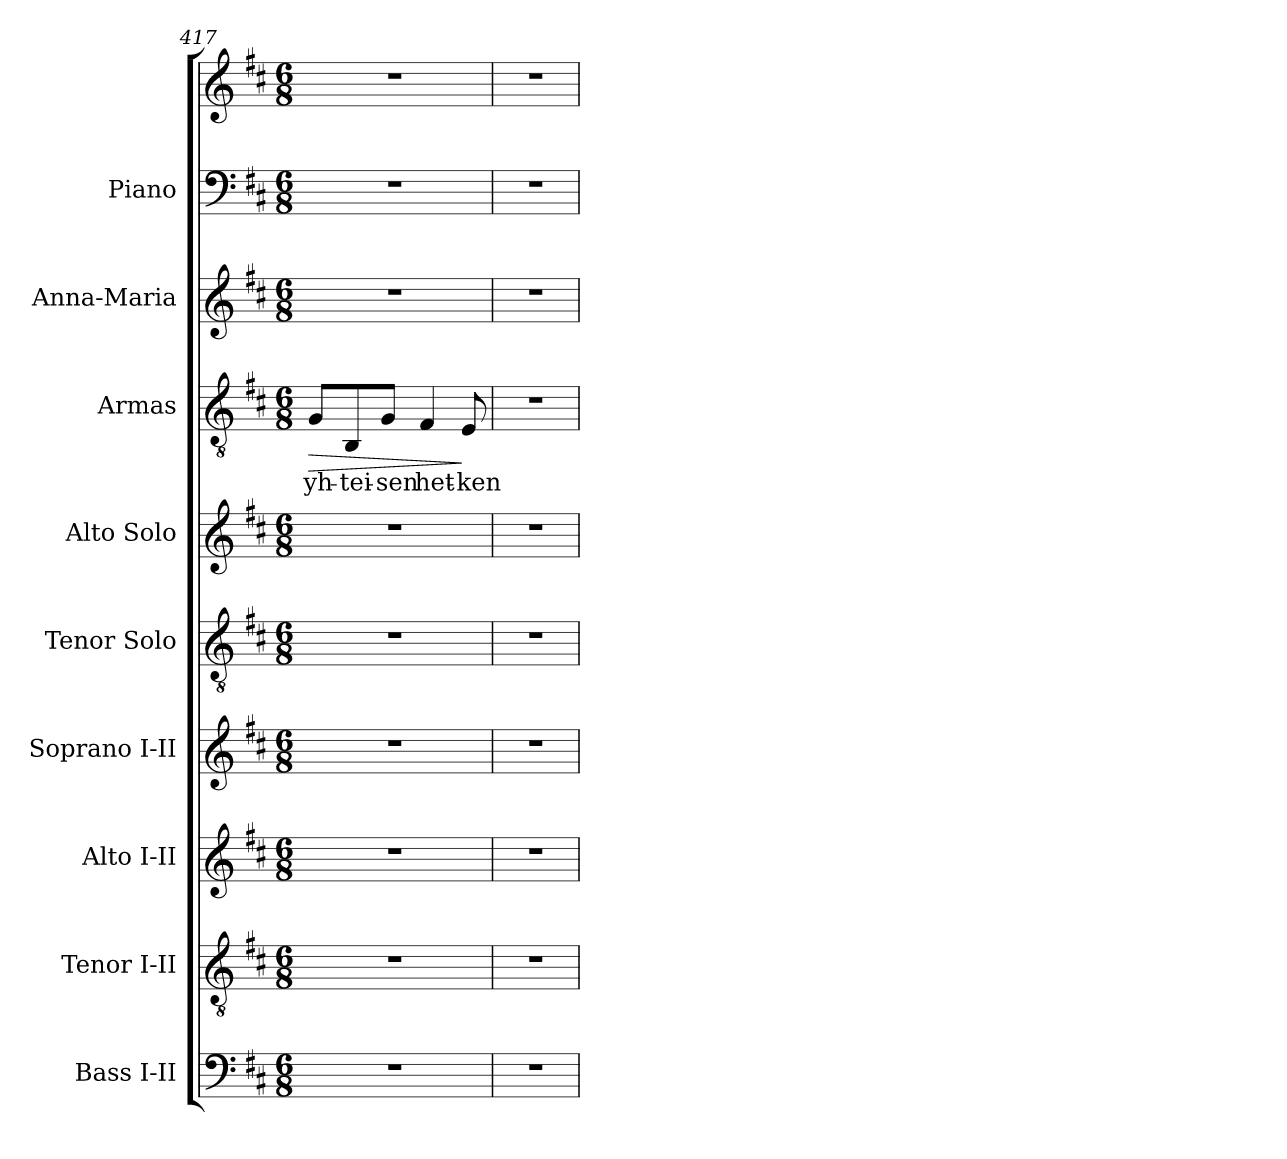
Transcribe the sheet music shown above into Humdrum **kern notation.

**kern	**kern	**kern	**kern	**kern	**kern	**kern	**text	**dynam	**kern	**kern	**kern
*part9	*part8	*part7	*part6	*part5	*part4	*part3	*part3	*part3	*part2	*part1	*part1
*staff10	*staff9	*staff8	*staff7	*staff6	*staff5	*staff4	*staff4	*staff4	*staff3	*staff2	*staff1
*I"Bass I-II	*I"Tenor I-II	*I"Alto I-II	*I"Soprano I-II	*I"Tenor Solo	*I"Alto Solo	*I"Armas	*	*	*I"Anna-Maria	*I"Piano	*
*I'B.	*I'T.	*I'A.	*I'S.	*I'T. Solo	*I'A. Solo	*I'Armas	*	*	*I'A-M	*I'Pno.	*
*clefF4	*clefGv2	*clefG2	*clefG2	*clefGv2	*clefG2	*clefGv2	*	*	*clefG2	*clefF4	*clefG2
*	*ITrd7c12	*	*	*ITrd7c12	*	*ITrd7c12	*	*	*	*	*
*k[f#c#]	*k[f#c#]	*k[f#c#]	*k[f#c#]	*k[f#c#]	*k[f#c#]	*k[f#c#]	*	*	*k[f#c#]	*k[f#c#]	*k[f#c#]
*D:	*D:	*D:	*D:	*D:	*D:	*D:	*	*	*D:	*D:	*D:
*M6/8	*M6/8	*M6/8	*M6/8	*M6/8	*M6/8	*M6/8	*	*	*M6/8	*M6/8	*M6/8
=417	=417	=417	=417	=417	=417	=417	=417	=417	=417	=417	=417
!LO:N:vis=1	!LO:N:vis=1	!LO:N:vis=1	!LO:N:vis=1	!LO:N:vis=1	!LO:N:vis=1	!	!	!	!	!	!
!	!	!	!	!	!	!	!LO:LY:b:color=#000000	!LO:HP:b	!LO:N:vis=1	!LO:N:vis=1	!LO:N:vis=1
2.r	2.r	2.r	2.r	2.r	2.r	8GGi/L	yh-	>	2.r	2.r	2.r
!	!	!	!	!	!	!	!LO:LY:b:color=#000000	!	!	!	!
.	.	.	.	.	.	8BBBi/	-tei-	.	.	.	.
!	!	!	!	!	!	!	!LO:LY:b:color=#000000	!	!	!	!
.	.	.	.	.	.	8GGi/J	-sen	.	.	.	.
!	!	!	!	!	!	!	!LO:LY:b:color=#000000	!	!	!	!
.	.	.	.	.	.	4FF#i/	het-	.	.	.	.
!	!	!	!	!	!	!	!LO:LY:b:color=#000000	!	!	!	!
.	.	.	.	.	.	8EEi/	-ken	]	.	.	.
!!LO:PB:g=z
=418	=418	=418	=418	=418	=418	=418	=418	=418	=418	=418	=418
!LO:N:vis=1	!LO:N:vis=1	!LO:N:vis=1	!LO:N:vis=1	!LO:N:vis=1	!LO:N:vis=1	!LO:N:vis=1	!	!	!LO:N:vis=1	!LO:N:vis=1	!LO:N:vis=1
2.r	2.r	2.r	2.r	2.r	2.r	2.r	.	.	2.r	2.r	2.r
=	=	=	=	=	=	=	=	=	=	=	=
*-	*-	*-	*-	*-	*-	*-	*-	*-	*-	*-	*-
